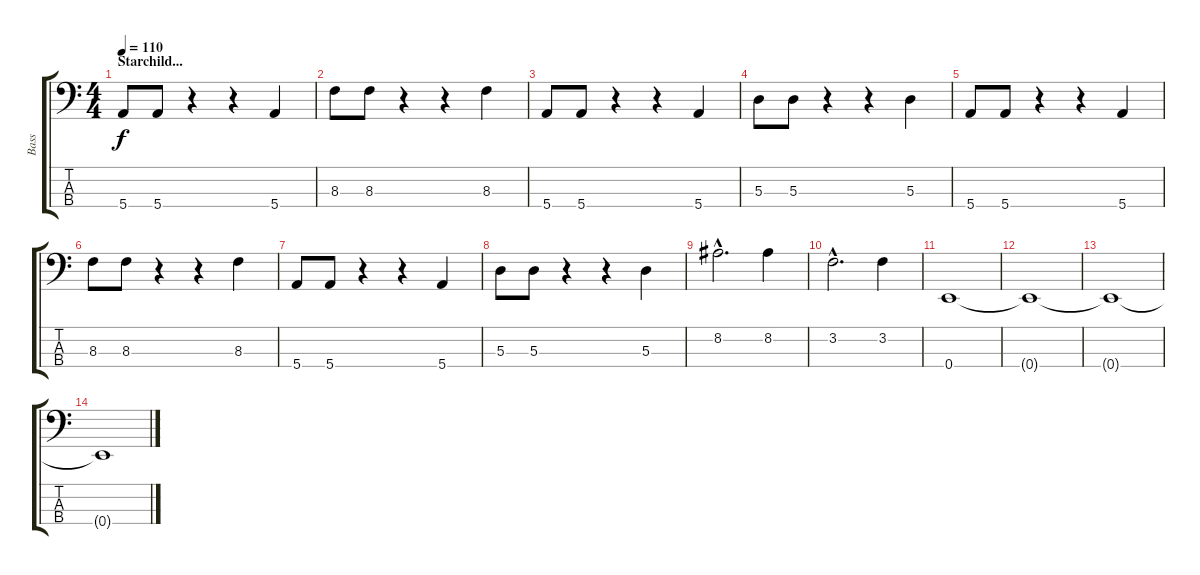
\track ("Bass" "Bass") {instrument electricbasspick}
\staff {score tabs}
\tuning (G2 D2 A1 E1) {hide}
\ts (4 4)
\section ("" "Starchild...")
\tempo 110
\clef f4
\ks c
5.4.8{dy f volume 0} 5.4.8 r.4{volume 14 instrument electricbasspick} r.4 5.4.4 |
8.3.8 8.3.8 r.4 r.4 8.3.4 |
5.4.8 5.4.8 r.4 r.4 5.4.4 |
5.3.8 5.3.8 r.4 r.4 5.3.4 |
5.4.8 5.4.8 r.4 r.4 5.4.4 |
8.3.8 8.3.8 r.4 r.4 8.3.4 |
5.4.8 5.4.8 r.4 r.4 5.4.4 |
5.3.8 5.3.8 r.4 r.4 5.3.4 |
8.2{hac}.2{d} 8.2.4 |
3.2{hac}.2{d} 3.2.4 |
0.4.1 |
0.4{t}.1 |
0.4{t}.1 |
0.4{t}.1
